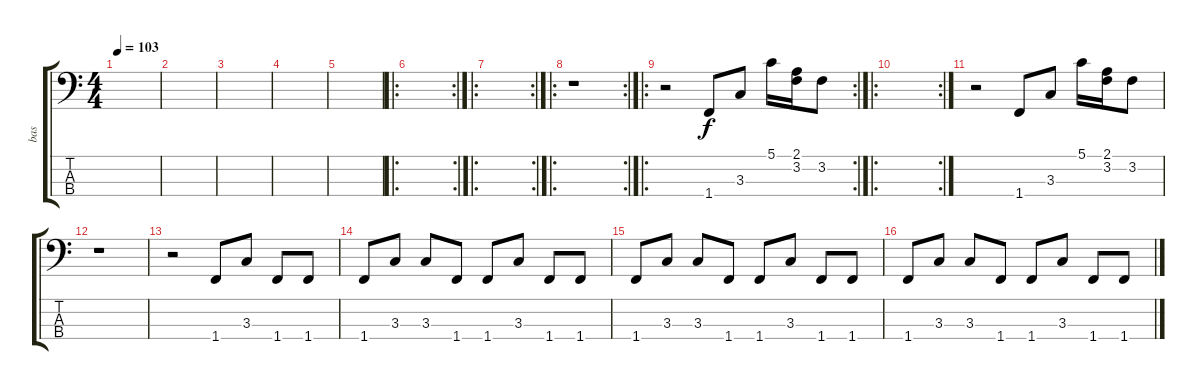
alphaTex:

\track ("bas" "bas") {instrument acousticbass}
\staff {score tabs}
\tuning (G2 D2 A1 E1) {hide}
\ts (4 4)
\tempo 103
\clef f4
\ks c
|
|
|
|
|
\ro
\rc 2
|
\ro
\rc 2
|
\ro
\rc 2
r.1{instrument acousticbass} |
\ro
\rc 2
r.2 1.4.8 3.3.8 5.1.16 (2.1 3.2).16 3.2.8 |
\ro
\rc 2
|
r.2 1.4.8 3.3.8 5.1.16 (2.1 3.2).16 3.2.8 |
r.1{instrument electricbasspick} |
r.2 1.4.8 3.3.8 1.4.8 1.4.8 |
1.4.8 3.3.8 3.3.8 1.4.8 1.4.8 3.3.8 1.4.8 1.4.8 |
1.4.8 3.3.8 3.3.8 1.4.8 1.4.8 3.3.8 1.4.8 1.4.8 |
1.4.8 3.3.8 3.3.8 1.4.8 1.4.8 3.3.8 1.4.8 1.4.8
